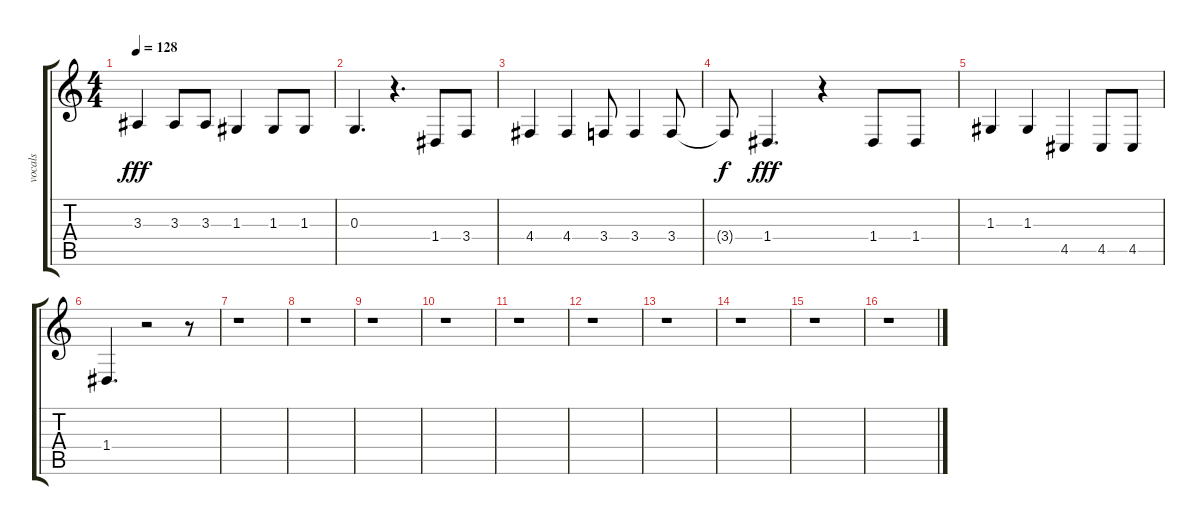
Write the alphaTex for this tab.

\track ("vocals" "vocals") {instrument lead6voice}
\staff {score tabs}
\tuning (E4 B3 G3 D3 A2 E2) {hide}
\ts (4 4)
\tempo 128
\clef g2
\ks c
3.3.4{dy fff} 3.3.8 3.3.8 1.3.4 1.3.8 1.3.8 |
0.3.4{d} r.4{d} 1.4.8 3.4.8 |
4.4.4 4.4.4 3.4.8 3.4.4 3.4.8 |
3.4{t}.8{dy f} 1.4.4{d dy fff} r.4 1.4.8 1.4.8 |
1.3.4 1.3.4 4.5.4 4.5.8 4.5.8 |
1.4.4{d} r.2 r.8 |
r.1 |
r.1 |
r.1 |
r.1 |
r.1 |
r.1 |
r.1 |
r.1 |
r.1 |
r.1
